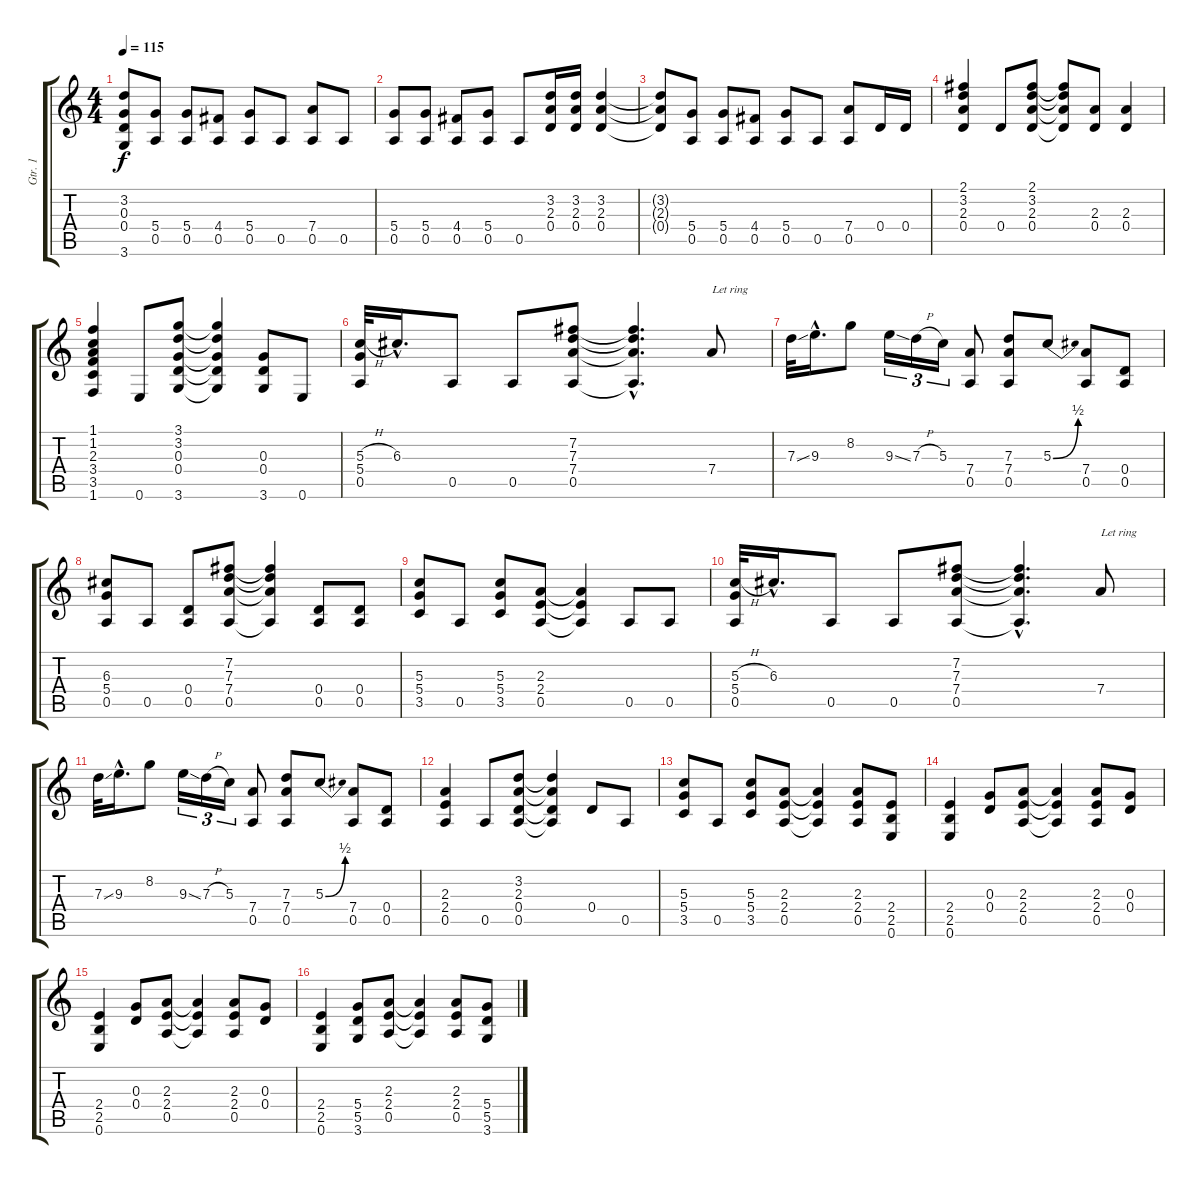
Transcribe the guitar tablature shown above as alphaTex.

\track ("Gtr. 1" "Gtr. 1") {instrument overdrivenguitar}
\staff {score tabs}
\tuning (E4 B3 G3 D3 A2 E2) {hide}
\ts (4 4)
\tempo 115
\clef g2
\ks c
(3.2{t} 0.3{t} 0.4{t} 3.6{t}).8{dy f} (5.4 0.5).8 (5.4 0.5).8 (4.4 0.5).8 (5.4 0.5).8 0.5.8 (7.4 0.5).8 0.5.8 |
(5.4 0.5).8 (5.4 0.5).8 (4.4 0.5).8 (5.4 0.5).8 0.5.8 (3.2 2.3 0.4).16 (3.2 2.3 0.4).16 (3.2 2.3 0.4).4 |
(3.2{t} 2.3{t} 0.4{t}).8 (5.4 0.5).8 (5.4 0.5).8 (4.4 0.5).8 (5.4 0.5).8 0.5.8 (7.4 0.5).8 0.4.16 0.4.16 |
(2.1 3.2 2.3 0.4).4 0.4.8 (2.1 3.2 2.3 0.4).8 (2.1{t} 3.2{t} 2.3{t} 0.4{t}).8 (2.3 0.4).8 (2.3 0.4).4 |
(1.1 1.2 2.3 3.4 3.5 1.6).4 0.6.8 (3.1 3.2 0.3 0.4 3.6).8 (3.1{t} 3.2{t} 0.3{t} 0.4{t} 3.6{t}).4 (0.3 0.4 3.6).8 0.6.8 |
(5.3{h} 5.4 0.5).32 6.3{hac}.16{d} 0.5.8 0.5.8 (7.2 7.3 7.4 0.5).8 (7.2{hac t} 7.3{hac t} 7.4{hac t} 0.5{hac t}).4{d} 7.4.8{txt "Let ring"} |
7.3{ss}.32 9.3{hac}.16{d} 8.2.8 9.3{ss}.16{tu (3 2)} 7.3{h}.16{tu (3 2)} 5.3.16{tu (3 2)} (7.4 0.5).8 (7.3 7.4 0.5).8 5.3{be (bend 0 0 60 2)}.8 (7.4 0.5).8 (0.4 0.5).8 |
(6.3 5.4 0.5).8 0.5.8 (0.4 0.5).8 (7.2 7.3 7.4 0.5).8 (7.2{t} 7.3{t} 7.4{t} 0.5{t}).4 (0.4 0.5).8 (0.4 0.5).8 |
(5.3 5.4 3.5).8 0.5.8 (5.3 5.4 3.5).8 (2.3 2.4 0.5).8 (2.3{t} 2.4{t} 0.5{t}).4 0.5.8 0.5.8 |
(5.3{h} 5.4 0.5).32 6.3{hac}.16{d} 0.5.8 0.5.8 (7.2 7.3 7.4 0.5).8 (7.2{hac t} 7.3{hac t} 7.4{hac t} 0.5{hac t}).4{d} 7.4.8{txt "Let ring"} |
7.3{ss}.32 9.3{hac}.16{d} 8.2.8 9.3{ss}.16{tu (3 2)} 7.3{h}.16{tu (3 2)} 5.3.16{tu (3 2)} (7.4 0.5).8 (7.3 7.4 0.5).8 5.3{be (bend 0 0 60 2)}.8 (7.4 0.5).8 (0.4 0.5).8 |
(2.3 2.4 0.5).4 0.5.8 (3.2 2.3 0.4 0.5).8 (3.2{t} 2.3{t} 0.4{t} 0.5{t}).4 0.4.8 0.5.8 |
(5.3 5.4 3.5).8 0.5.8 (5.3 5.4 3.5).8 (2.3 2.4 0.5).8 (2.3{t} 2.4{t} 0.5{t}).4 (2.3 2.4 0.5).8 (2.4 2.5 0.6).8 |
(2.4 2.5 0.6).4 (0.3 0.4).8 (2.3 2.4 0.5).8 (2.3{t} 2.4{t} 0.5{t}).4 (2.3 2.4 0.5).8 (0.3 0.4).8 |
(2.4 2.5 0.6).4 (0.3 0.4).8 (2.3 2.4 0.5).8 (2.3{t} 2.4{t} 0.5{t}).4 (2.3 2.4 0.5).8 (0.3 0.4).8 |
(2.4 2.5 0.6).4 (5.4 5.5 3.6).8 (2.3 2.4 0.5).8 (2.3{t} 2.4{t} 0.5{t}).4 (2.3 2.4 0.5).8 (5.4 5.5 3.6).8
